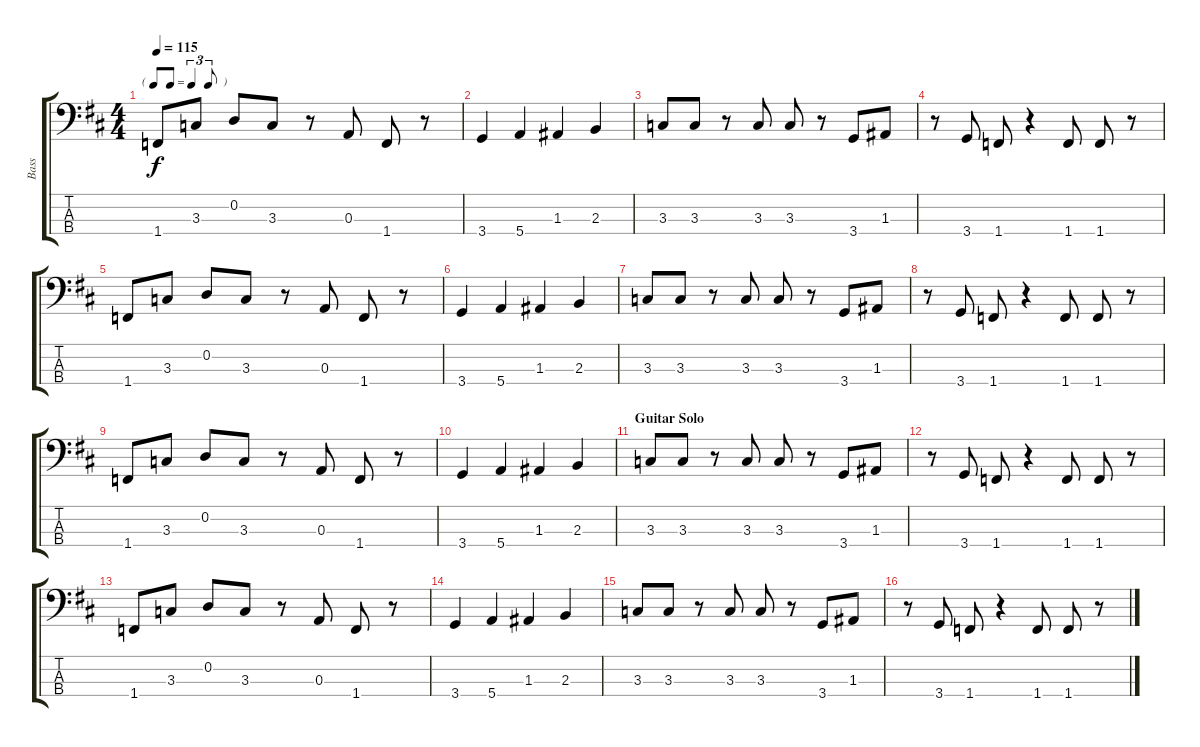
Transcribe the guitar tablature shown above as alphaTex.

\track ("Bass" "Bass") {instrument fretlessbass}
\staff {score tabs}
\tuning (G2 D2 A1 E1) {hide}
\ts (4 4)
\tf triplet8th
\tempo 115
\clef f4
\ks d
1.4.8{dy f} 3.3.8 0.2.8 3.3.8 r.8 0.3.8 1.4.8 r.8 |
3.4.4 5.4.4 1.3.4 2.3.4 |
3.3.8 3.3.8 r.8 3.3.8 3.3.8 r.8 3.4.8 1.3.8 |
r.8 3.4.8 1.4.8 r.4 1.4.8 1.4.8 r.8 |
1.4.8 3.3.8 0.2.8 3.3.8 r.8 0.3.8 1.4.8 r.8 |
3.4.4 5.4.4 1.3.4 2.3.4 |
3.3.8 3.3.8 r.8 3.3.8 3.3.8 r.8 3.4.8 1.3.8 |
r.8 3.4.8 1.4.8 r.4 1.4.8 1.4.8 r.8 |
1.4.8 3.3.8 0.2.8 3.3.8 r.8 0.3.8 1.4.8 r.8 |
3.4.4 5.4.4 1.3.4 2.3.4 |
\section ("" "Guitar Solo")
3.3.8 3.3.8 r.8 3.3.8 3.3.8 r.8 3.4.8 1.3.8 |
r.8 3.4.8 1.4.8 r.4 1.4.8 1.4.8 r.8 |
1.4.8 3.3.8 0.2.8 3.3.8 r.8 0.3.8 1.4.8 r.8 |
3.4.4 5.4.4 1.3.4 2.3.4 |
3.3.8 3.3.8 r.8 3.3.8 3.3.8 r.8 3.4.8 1.3.8 |
r.8 3.4.8 1.4.8 r.4 1.4.8 1.4.8 r.8
